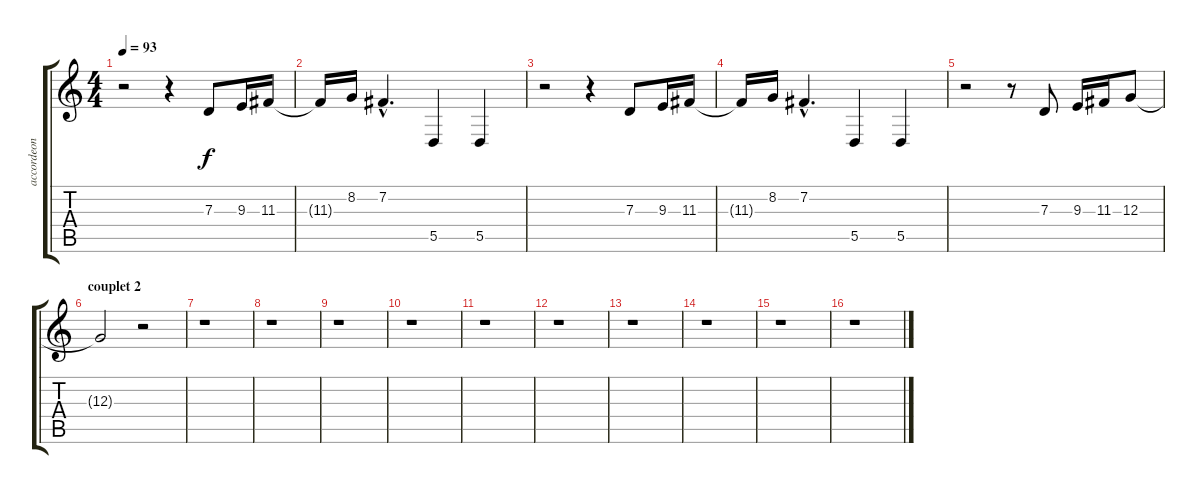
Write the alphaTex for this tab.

\track ("accordeon" "accordeon") {instrument accordion}
\staff {score tabs}
\tuning (E4 B3 G3 D3 A2 E2) {hide}
\ts (4 4)
\tempo 93
\clef g2
\ks c
r.2{dy f} r.4 7.3.8 9.3.16 11.3.16 |
11.3{t}.16 8.2.16 7.2{hac}.4{d} 5.5.4 5.5.4 |
r.2 r.4 7.3.8 9.3.16 11.3.16 |
11.3{t}.16 8.2.16 7.2{hac}.4{d} 5.5.4 5.5.4 |
r.2 r.8 7.3.8 9.3.16 11.3.16 12.3.8 |
\section ("" "couplet 2")
12.3{t}.2 r.2 |
r.1 |
r.1 |
r.1 |
r.1 |
r.1 |
r.1 |
r.1 |
r.1 |
r.1 |
r.1
